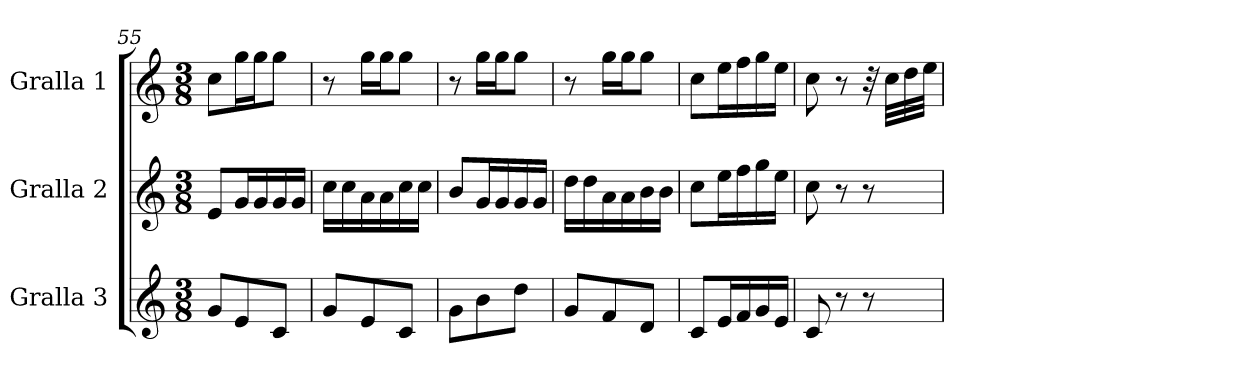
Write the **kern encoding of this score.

**kern	**kern	**kern
*part3	*part2	*part1
*staff3	*staff2	*staff1
*I"Gralla 3	*I"Gralla 2	*I"Gralla 1
*clefG2	*clefG2	*clefG2
*k[]	*k[]	*k[]
*M3/8	*M3/8	*M3/8
=55	=55	=55
8g/L	8e/L	8cc\L
8e/	16g/L	16gg\L
.	16g/	16gg\J
8c/J	16g/	8gg\J
.	16g/JJ	.
=56	=56	=56
8g/L	16cc\LL	8r
.	16cc\	.
8e/	16a\	16gg\LL
.	16a\	16gg\J
8c/J	16cc\	8gg\J
.	16cc\JJ	.
=57	=57	=57
8g\L	8b/L	8r
8b\	16g/L	16gg\LL
.	16g/	16gg\J
8dd\J	16g/	8gg\J
.	16g/JJ	.
=58	=58	=58
8g/L	16dd\LL	8r
.	16dd\	.
8f/	16a\	16gg\LL
.	16a\	16gg\J
8d/J	16b\	8gg\J
.	16b\JJ	.
=59	=59	=59
8c/L	8cc\L	8cc\L
16e/L	16ee\L	16ee\L
16f/	16ff\	16ff\
16g/	16gg\	16gg\
16e/JJ	16ee\JJ	16ee\JJ
=60	=60	=60
8c	8cc	8cc
8r	8r	8r
8r	8r	32r
.	.	32cc\LLL
.	.	32dd\
.	.	32ee\JJJ
=	=	=
*-	*-	*-
